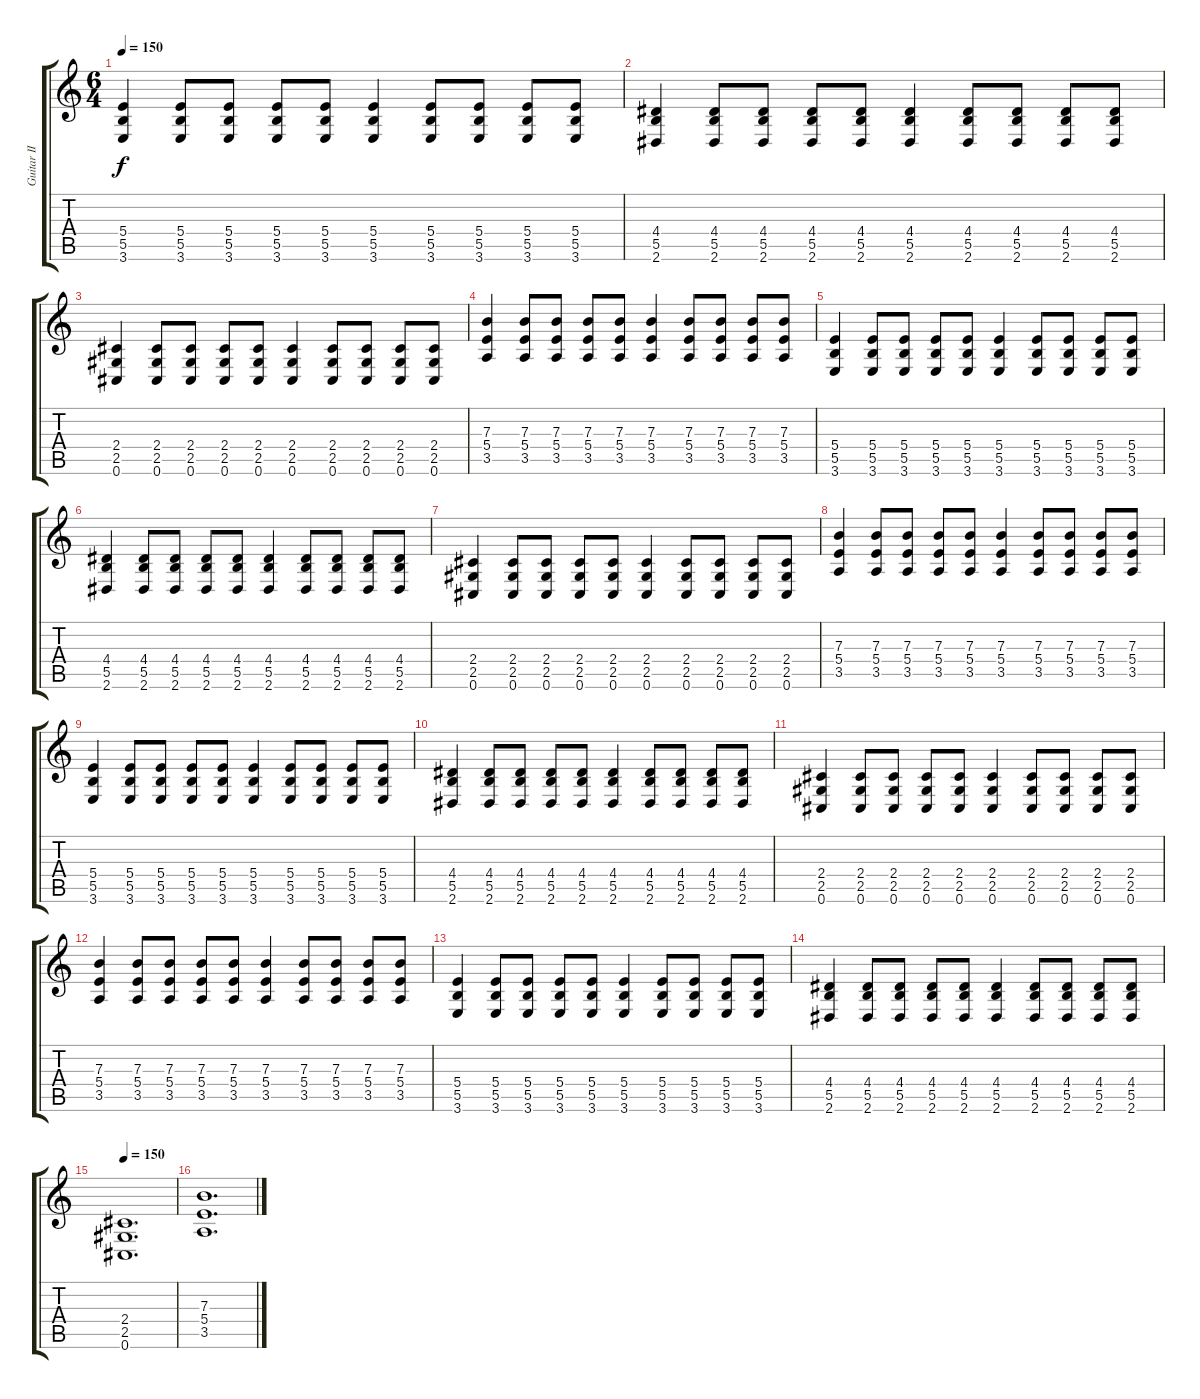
\track ("Guitar II" "Guitar II") {instrument overdrivenguitar}
\staff {score tabs}
\tuning (Db4 Ab3 E3 B2 Gb2 Db2) {hide}
\ts (6 4)
\tempo 150
\clef g2
\ks c
(5.4 5.5 3.6).4{dy f} (5.4 5.5 3.6).8 (5.4 5.5 3.6).8 (5.4 5.5 3.6).8 (5.4 5.5 3.6).8 (5.4 5.5 3.6).4 (5.4 5.5 3.6).8 (5.4 5.5 3.6).8 (5.4 5.5 3.6).8 (5.4 5.5 3.6).8 |
(4.4 5.5 2.6).4 (4.4 5.5 2.6).8 (4.4 5.5 2.6).8 (4.4 5.5 2.6).8 (4.4 5.5 2.6).8 (4.4 5.5 2.6).4 (4.4 5.5 2.6).8 (4.4 5.5 2.6).8 (4.4 5.5 2.6).8 (4.4 5.5 2.6).8 |
(2.4 2.5 0.6).4 (2.4 2.5 0.6).8 (2.4 2.5 0.6).8 (2.4 2.5 0.6).8 (2.4 2.5 0.6).8 (2.4 2.5 0.6).4 (2.4 2.5 0.6).8 (2.4 2.5 0.6).8 (2.4 2.5 0.6).8 (2.4 2.5 0.6).8 |
(7.3 5.4 3.5).4 (7.3 5.4 3.5).8 (7.3 5.4 3.5).8 (7.3 5.4 3.5).8 (7.3 5.4 3.5).8 (7.3 5.4 3.5).4 (7.3 5.4 3.5).8 (7.3 5.4 3.5).8 (7.3 5.4 3.5).8 (7.3 5.4 3.5).8 |
(5.4 5.5 3.6).4 (5.4 5.5 3.6).8 (5.4 5.5 3.6).8 (5.4 5.5 3.6).8 (5.4 5.5 3.6).8 (5.4 5.5 3.6).4 (5.4 5.5 3.6).8 (5.4 5.5 3.6).8 (5.4 5.5 3.6).8 (5.4 5.5 3.6).8 |
(4.4 5.5 2.6).4 (4.4 5.5 2.6).8 (4.4 5.5 2.6).8 (4.4 5.5 2.6).8 (4.4 5.5 2.6).8 (4.4 5.5 2.6).4 (4.4 5.5 2.6).8 (4.4 5.5 2.6).8 (4.4 5.5 2.6).8 (4.4 5.5 2.6).8 |
(2.4 2.5 0.6).4 (2.4 2.5 0.6).8 (2.4 2.5 0.6).8 (2.4 2.5 0.6).8 (2.4 2.5 0.6).8 (2.4 2.5 0.6).4 (2.4 2.5 0.6).8 (2.4 2.5 0.6).8 (2.4 2.5 0.6).8 (2.4 2.5 0.6).8 |
(7.3 5.4 3.5).4 (7.3 5.4 3.5).8 (7.3 5.4 3.5).8 (7.3 5.4 3.5).8 (7.3 5.4 3.5).8 (7.3 5.4 3.5).4 (7.3 5.4 3.5).8 (7.3 5.4 3.5).8 (7.3 5.4 3.5).8 (7.3 5.4 3.5).8 |
(5.4 5.5 3.6).4 (5.4 5.5 3.6).8 (5.4 5.5 3.6).8 (5.4 5.5 3.6).8 (5.4 5.5 3.6).8 (5.4 5.5 3.6).4 (5.4 5.5 3.6).8 (5.4 5.5 3.6).8 (5.4 5.5 3.6).8 (5.4 5.5 3.6).8 |
(4.4 5.5 2.6).4 (4.4 5.5 2.6).8 (4.4 5.5 2.6).8 (4.4 5.5 2.6).8 (4.4 5.5 2.6).8 (4.4 5.5 2.6).4 (4.4 5.5 2.6).8 (4.4 5.5 2.6).8 (4.4 5.5 2.6).8 (4.4 5.5 2.6).8 |
(2.4 2.5 0.6).4 (2.4 2.5 0.6).8 (2.4 2.5 0.6).8 (2.4 2.5 0.6).8 (2.4 2.5 0.6).8 (2.4 2.5 0.6).4 (2.4 2.5 0.6).8 (2.4 2.5 0.6).8 (2.4 2.5 0.6).8 (2.4 2.5 0.6).8 |
(7.3 5.4 3.5).4 (7.3 5.4 3.5).8 (7.3 5.4 3.5).8 (7.3 5.4 3.5).8 (7.3 5.4 3.5).8 (7.3 5.4 3.5).4 (7.3 5.4 3.5).8 (7.3 5.4 3.5).8 (7.3 5.4 3.5).8 (7.3 5.4 3.5).8 |
(5.4 5.5 3.6).4 (5.4 5.5 3.6).8 (5.4 5.5 3.6).8 (5.4 5.5 3.6).8 (5.4 5.5 3.6).8 (5.4 5.5 3.6).4 (5.4 5.5 3.6).8 (5.4 5.5 3.6).8 (5.4 5.5 3.6).8 (5.4 5.5 3.6).8 |
(4.4 5.5 2.6).4 (4.4 5.5 2.6).8 (4.4 5.5 2.6).8 (4.4 5.5 2.6).8 (4.4 5.5 2.6).8 (4.4 5.5 2.6).4 (4.4 5.5 2.6).8 (4.4 5.5 2.6).8 (4.4 5.5 2.6).8 (4.4 5.5 2.6).8 |
\tempo 150
(2.4 2.5 0.6).1{d} |
(7.3 5.4 3.5).1{d}
